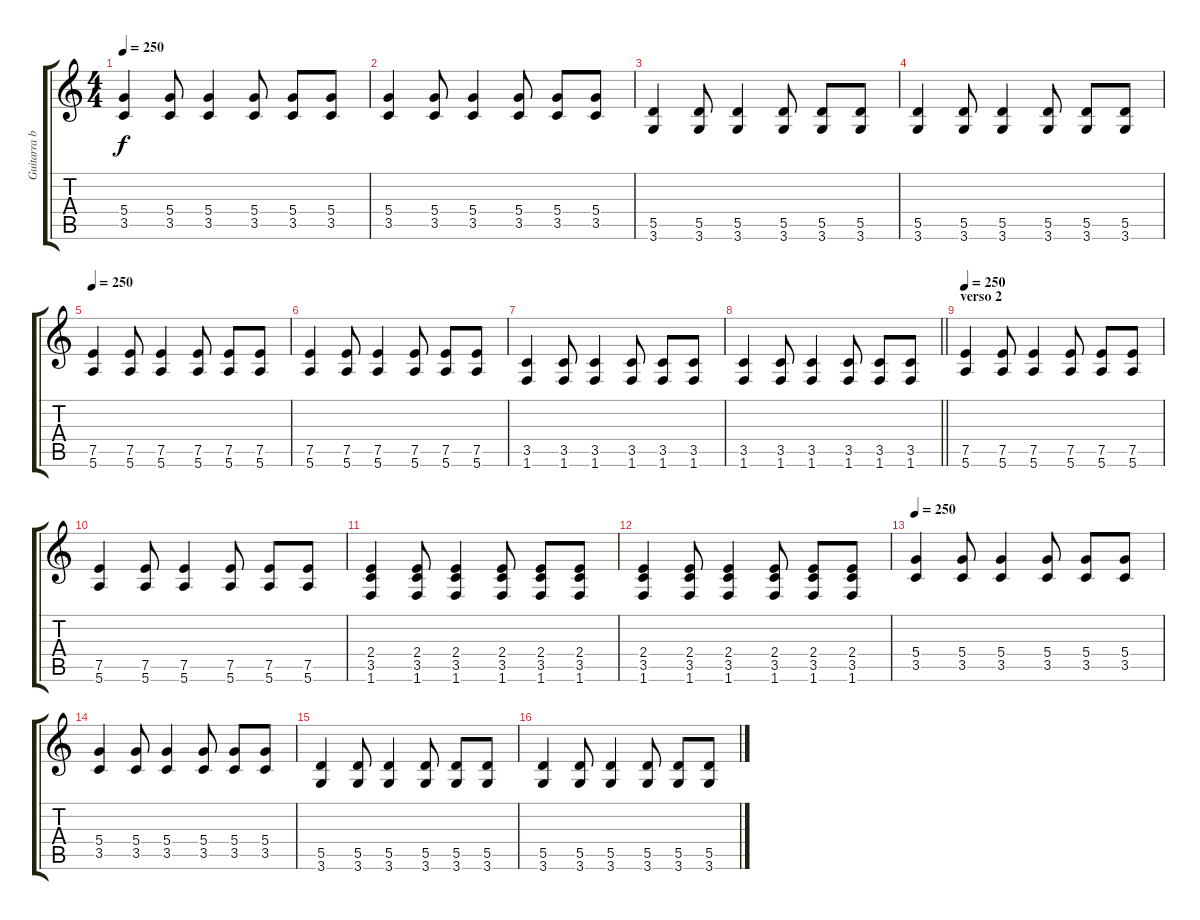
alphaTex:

\track ("Guitarra base - Wally" "Guitarra b") {instrument distortionguitar}
\staff {score tabs}
\tuning (E4 B3 G3 D3 A2 E2) {hide}
\ts (4 4)
\tempo 250
\clef g2
\ks c
(5.4 3.5).4{dy f} (5.4 3.5).8 (5.4 3.5).4 (5.4 3.5).8 (5.4 3.5).8 (5.4 3.5).8 |
(5.4 3.5).4 (5.4 3.5).8 (5.4 3.5).4 (5.4 3.5).8 (5.4 3.5).8 (5.4 3.5).8 |
(5.5 3.6).4 (5.5 3.6).8 (5.5 3.6).4 (5.5 3.6).8 (5.5 3.6).8 (5.5 3.6).8 |
(5.5 3.6).4 (5.5 3.6).8 (5.5 3.6).4 (5.5 3.6).8 (5.5 3.6).8 (5.5 3.6).8 |
\tempo 250
(7.5 5.6).4 (7.5 5.6).8 (7.5 5.6).4 (7.5 5.6).8 (7.5 5.6).8 (7.5 5.6).8 |
(7.5 5.6).4 (7.5 5.6).8 (7.5 5.6).4 (7.5 5.6).8 (7.5 5.6).8 (7.5 5.6).8 |
(3.5 1.6).4 (3.5 1.6).8 (3.5 1.6).4 (3.5 1.6).8 (3.5 1.6).8 (3.5 1.6).8 |
\barLineRight lightlight
(3.5 1.6).4 (3.5 1.6).8 (3.5 1.6).4 (3.5 1.6).8 (3.5 1.6).8 (3.5 1.6).8 |
\section ("" "verso 2")
\tempo 250
(7.5 5.6).4 (7.5 5.6).8 (7.5 5.6).4 (7.5 5.6).8 (7.5 5.6).8 (7.5 5.6).8 |
(7.5 5.6).4 (7.5 5.6).8 (7.5 5.6).4 (7.5 5.6).8 (7.5 5.6).8 (7.5 5.6).8 |
(2.4 3.5 1.6).4 (2.4 3.5 1.6).8 (2.4 3.5 1.6).4 (2.4 3.5 1.6).8 (2.4 3.5 1.6).8 (2.4 3.5 1.6).8 |
(2.4 3.5 1.6).4 (2.4 3.5 1.6).8 (2.4 3.5 1.6).4 (2.4 3.5 1.6).8 (2.4 3.5 1.6).8 (2.4 3.5 1.6).8 |
\tempo 250
(5.4 3.5).4 (5.4 3.5).8 (5.4 3.5).4 (5.4 3.5).8 (5.4 3.5).8 (5.4 3.5).8 |
(5.4 3.5).4 (5.4 3.5).8 (5.4 3.5).4 (5.4 3.5).8 (5.4 3.5).8 (5.4 3.5).8 |
(5.5 3.6).4 (5.5 3.6).8 (5.5 3.6).4 (5.5 3.6).8 (5.5 3.6).8 (5.5 3.6).8 |
(5.5 3.6).4 (5.5 3.6).8 (5.5 3.6).4 (5.5 3.6).8 (5.5 3.6).8 (5.5 3.6).8
